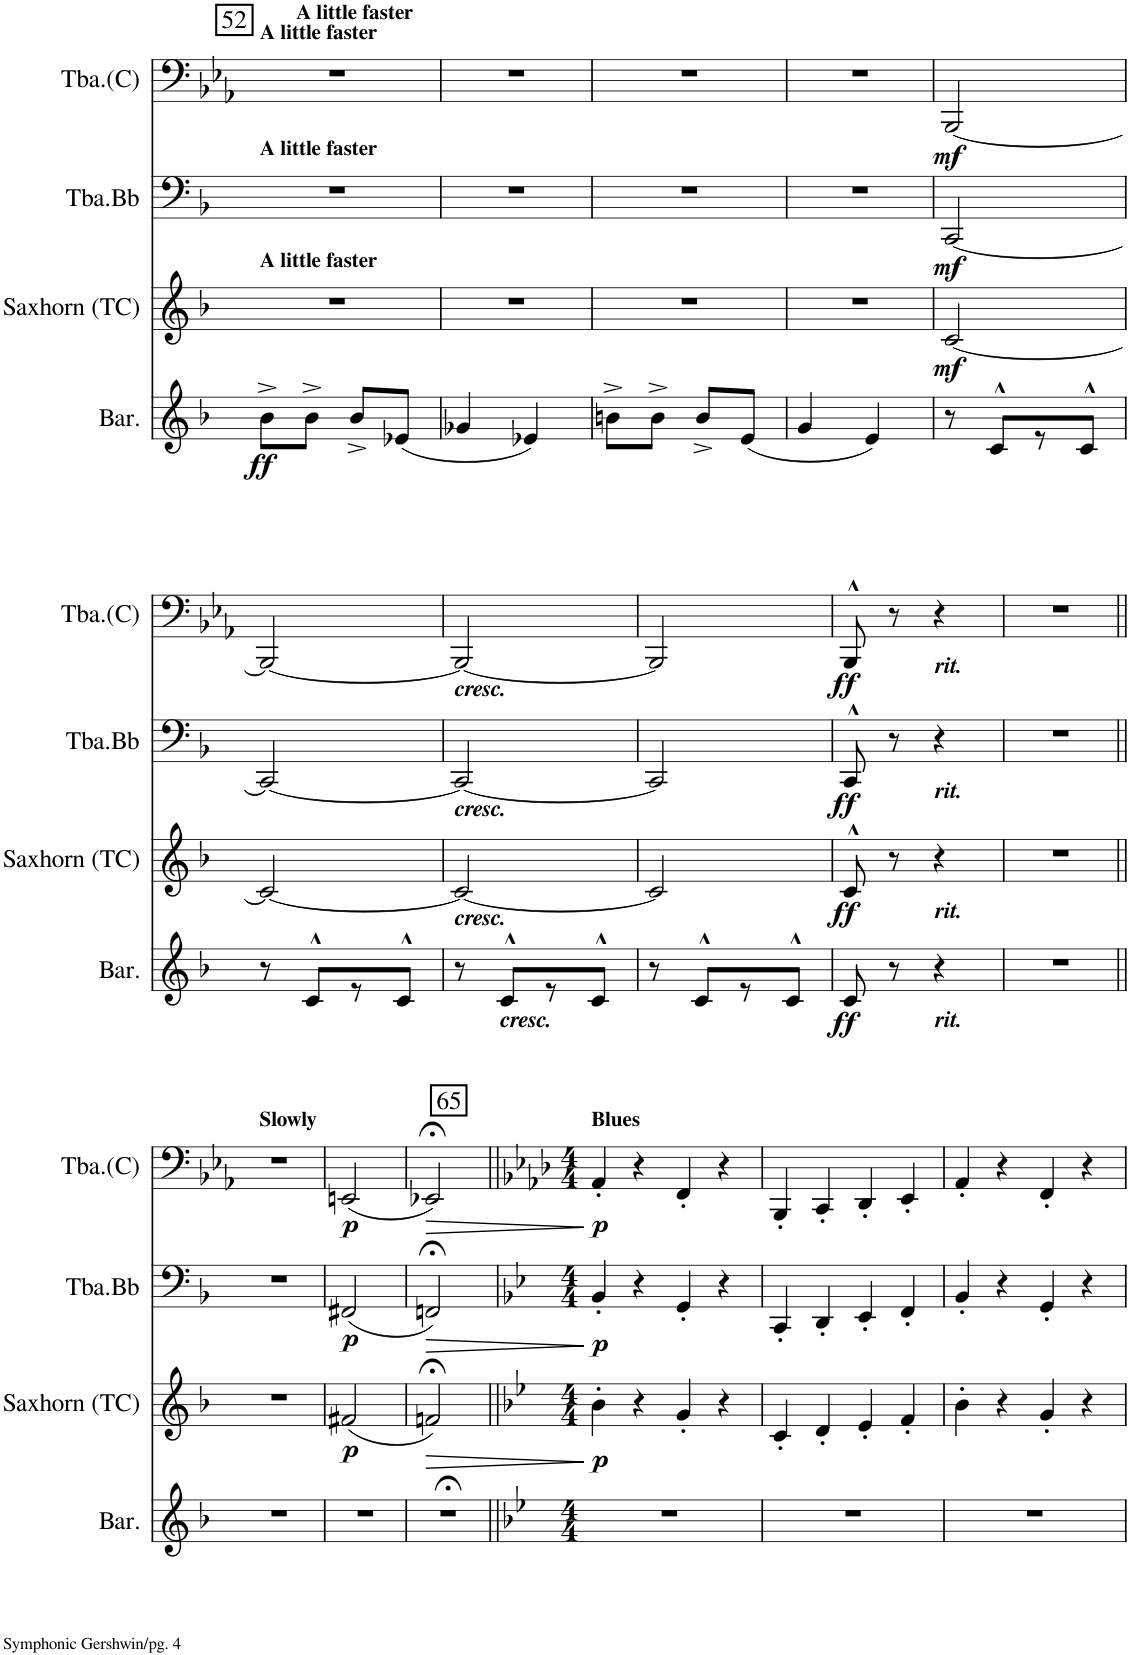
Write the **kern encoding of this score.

**kern	**dynam	**kern	**dynam	**kern	**dynam	**kern	**dynam
*part4	*part4	*part3	*part3	*part2	*part2	*part1	*part1
*staff4	*staff4	*staff3	*staff3	*staff2	*staff2	*staff1	*staff1
*I"Baritone	*	*I"Saxhorn Bb / Euphonium Bb (TC)	*	*I"Tuba Sib (BC)	*	*I"Tuba (Ut)	*
*I'Bar.	*	*I'Saxhorn (TC)	*	*I'Tba.Bb	*	*	*
!!LO:PB:g=z
*clefG2	*	*clefG2	*	*clefF4	*	*clefF4	*
*Trd1c2	*	*Trd15c26	*	*Trd1c2	*	*	*
*k[b-]	*	*k[b-]	*	*k[b-]	*	*k[b-e-a-]	*
*M2/4	*	*M2/4	*	*M2/4	*	*M2/4	*
!!LO:REH:place=s1:a:cj:fs=12:t=52
=52	=52	=52	=52	=52	=52	=52	=52
!	!	!	!	!	!	!LO:TX:a:B:t=A little faster	!
!	!	!	!	!LO:TX:a:B:t=A little faster	!	!	!
!	!	!LO:TX:a:B:t=A little faster	!	!	!	!	!
!	!LO:DY:b	!	!	!	!	!	!
*	*	*	*	*	*	*^	*
8b-^\L	ff	2r	.	2r	.	2r	8ryy	.
!	!	!	!	!	!	!	!LO:TX:a:B:t=A little faster	!
8b-^\J	.	.	.	.	.	.	4.ryy	.
8b-^/L	.	.	.	.	.	.	.	.
(8e-X/J	.	.	.	.	.	.	.	.
*	*	*	*	*	*	*v	*v	*
=53	=53	=53	=53	=53	=53	=53	=53
4g-X/	.	2r	.	2r	.	2r	.
4e-X/)	.	.	.	.	.	.	.
=54	=54	=54	=54	=54	=54	=54	=54
8bn^\L	.	2r	.	2r	.	2r	.
8b^\J	.	.	.	.	.	.	.
8b^/L	.	.	.	.	.	.	.
(8e/J	.	.	.	.	.	.	.
=55	=55	=55	=55	=55	=55	=55	=55
4g/	.	2r	.	2r	.	2r	.
4e/)	.	.	.	.	.	.	.
=56	=56	=56	=56	=56	=56	=56	=56
!	!	!	!LO:DY:b	!	!LO:DY:b	!	!LO:DY:b
8r	.	[2c/	mf	[2CC/	mf	[2BBB-/	mf
8c^^/L	.	.	.	.	.	.	.
8r	.	.	.	.	.	.	.
8c^^/J	.	.	.	.	.	.	.
!!LO:LB:g=z
=57	=57	=57	=57	=57	=57	=57	=57
8r	.	2c/_	.	2CC/_	.	2BBB-/_	.
8c^^/L	.	.	.	.	.	.	.
8r	.	.	.	.	.	.	.
8c^^/J	.	.	.	.	.	.	.
=58	=58	=58	=58	=58	=58	=58	=58
!	!	!	!	!	!	!LO:TX:b:Bi:t=cresc.	!
!	!	!	!	!LO:TX:b:Bi:t=cresc.	!	!	!
!	!	!LO:TX:b:Bi:t=cresc.	!	!	!	!	!
8r	.	2c/_	.	2CC/_	.	2BBB-/_	.
!LO:TX:b:Bi:t=cresc.	!	!	!	!	!	!	!
8c^^/L	.	.	.	.	.	.	.
8r	.	.	.	.	.	.	.
8c^^/J	.	.	.	.	.	.	.
=59	=59	=59	=59	=59	=59	=59	=59
8r	.	2c/]	.	2CC/]	.	2BBB-/]	.
8c^^/L	.	.	.	.	.	.	.
8r	.	.	.	.	.	.	.
8c^^/J	.	.	.	.	.	.	.
=60	=60	=60	=60	=60	=60	=60	=60
!	!LO:DY:b	!	!LO:DY:b	!	!LO:DY:b	!	!LO:DY:b
8c/	ff	8c^^/	ff	8CC^^/	ff	8BBB-^^/	ff
8r	.	8r	.	8r	.	8r	.
!	!	!	!	!	!	!LO:TX:b:Bi:t=rit.	!
!	!	!	!	!LO:TX:b:Bi:t=rit.	!	!	!
!	!	!LO:TX:b:Bi:t=rit.	!	!	!	!	!
!LO:TX:b:Bi:t=rit.	!	!	!	!	!	!	!
4r	.	4r	.	4r	.	4r	.
=61	=61	=61	=61	=61	=61	=61	=61
2r	.	2r	.	2r	.	2r	.
!!LO:LB:g=z
=62||	=62||	=62||	=62||	=62||	=62||	=62||	=62||
!	!	!	!	!	!	!LO:TX:a:B:t=Slowly	!
2r	.	2r	.	2r	.	2r	.
=63	=63	=63	=63	=63	=63	=63	=63
!	!	!	!LO:DY:b	!	!LO:DY:b	!	!LO:DY:b
2r	.	(2f#X/	p	(2FF#X/	p	(2EEn/	p
=64	=64	=64	=64	=64	=64	=64	=64
!	!	!	!LO:HP:b	!	!LO:HP:b	!	!LO:HP:b
2r;<	.	2fn;</)	>	2FFn;</)	>	2EE-X;</)	>
.	.	.	]	.	]	.	]
!!LO:REH:place=s1:a:cj:fs=12:t=65
=65||	=65||	=65||	=65||	=65||	=65||	=65||	=65||
*k[b-e-]	*	*k[b-e-]	*	*k[b-e-]	*	*k[b-e-a-d-]	*
*M4/4	*	*M4/4	*	*M4/4	*	*M4/4	*
!	!	!	!	!	!	!LO:TX:a:B:t=Blues	!
!	!	!	!LO:DY:b	!	!LO:DY:b	!	!LO:DY:b
1r	.	4b-'\	p	4BB-'/	p	4AA-'/	p
.	.	4r	.	4r	.	4r	.
.	.	4g'/	.	4GG'/	.	4FF'/	.
.	.	4r	.	4r	.	4r	.
=66	=66	=66	=66	=66	=66	=66	=66
1r	.	4c'/	.	4CC'/	.	4BBB-'/	.
.	.	4d'/	.	4DD'/	.	4CC'/	.
.	.	4e-'/	.	4EE-'/	.	4DD-'/	.
.	.	4f'/	.	4FF'/	.	4EE-'/	.
=67	=67	=67	=67	=67	=67	=67	=67
1r	.	4b-'\	.	4BB-'/	.	4AA-'/	.
.	.	4r	.	4r	.	4r	.
.	.	4g'/	.	4GG'/	.	4FF'/	.
.	.	4r	.	4r	.	4r	.
=	=	=	=	=	=	=	=
*-	*-	*-	*-	*-	*-	*-	*-
